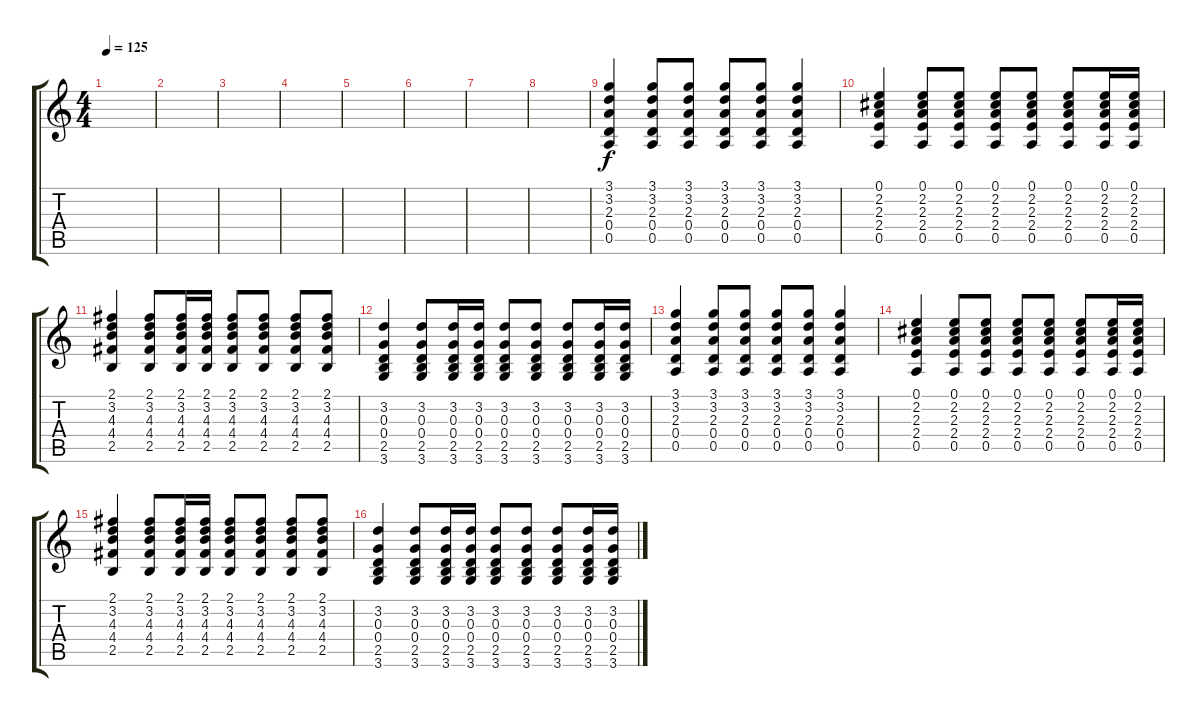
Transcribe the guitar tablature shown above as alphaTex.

\track "" {instrument acousticguitarsteel}
\staff {score tabs}
\tuning (E4 B3 G3 D3 A2 E2) {hide}
\ts (4 4)
\tempo 125
\clef g2
\ks c
|
|
|
|
|
|
|
|
(3.1 3.2 2.3 0.4 0.5).4 (3.1 3.2 2.3 0.4 0.5).8 (3.1 3.2 2.3 0.4 0.5).8 (3.1 3.2 2.3 0.4 0.5).8 (3.1 3.2 2.3 0.4 0.5).8 (3.1 3.2 2.3 0.4 0.5).4 |
(0.1 2.2 2.3 2.4 0.5).4 (0.1 2.2 2.3 2.4 0.5).8 (0.1 2.2 2.3 2.4 0.5).8 (0.1 2.2 2.3 2.4 0.5).8 (0.1 2.2 2.3 2.4 0.5).8 (0.1 2.2 2.3 2.4 0.5).8 (0.1 2.2 2.3 2.4 0.5).16 (0.1 2.2 2.3 2.4 0.5).16 |
(2.1 3.2 4.3 4.4 2.5).4 (2.1 3.2 4.3 4.4 2.5).8 (2.1 3.2 4.3 4.4 2.5).16 (2.1 3.2 4.3 4.4 2.5).16 (2.1 3.2 4.3 4.4 2.5).8 (2.1 3.2 4.3 4.4 2.5).8 (2.1 3.2 4.3 4.4 2.5).8 (2.1 3.2 4.3 4.4 2.5).8 |
(3.2 0.3 0.4 2.5 3.6).4 (3.2 0.3 0.4 2.5 3.6).8 (3.2 0.3 0.4 2.5 3.6).16 (3.2 0.3 0.4 2.5 3.6).16 (3.2 0.3 0.4 2.5 3.6).8 (3.2 0.3 0.4 2.5 3.6).8 (3.2 0.3 0.4 2.5 3.6).8 (3.2 0.3 0.4 2.5 3.6).16 (3.2 0.3 0.4 2.5 3.6).16 |
(3.1 3.2 2.3 0.4 0.5).4 (3.1 3.2 2.3 0.4 0.5).8 (3.1 3.2 2.3 0.4 0.5).8 (3.1 3.2 2.3 0.4 0.5).8 (3.1 3.2 2.3 0.4 0.5).8 (3.1 3.2 2.3 0.4 0.5).4 |
(0.1 2.2 2.3 2.4 0.5).4 (0.1 2.2 2.3 2.4 0.5).8 (0.1 2.2 2.3 2.4 0.5).8 (0.1 2.2 2.3 2.4 0.5).8 (0.1 2.2 2.3 2.4 0.5).8 (0.1 2.2 2.3 2.4 0.5).8 (0.1 2.2 2.3 2.4 0.5).16 (0.1 2.2 2.3 2.4 0.5).16 |
(2.1 3.2 4.3 4.4 2.5).4 (2.1 3.2 4.3 4.4 2.5).8 (2.1 3.2 4.3 4.4 2.5).16 (2.1 3.2 4.3 4.4 2.5).16 (2.1 3.2 4.3 4.4 2.5).8 (2.1 3.2 4.3 4.4 2.5).8 (2.1 3.2 4.3 4.4 2.5).8 (2.1 3.2 4.3 4.4 2.5).8 |
(3.2 0.3 0.4 2.5 3.6).4 (3.2 0.3 0.4 2.5 3.6).8 (3.2 0.3 0.4 2.5 3.6).16 (3.2 0.3 0.4 2.5 3.6).16 (3.2 0.3 0.4 2.5 3.6).8 (3.2 0.3 0.4 2.5 3.6).8 (3.2 0.3 0.4 2.5 3.6).8 (3.2 0.3 0.4 2.5 3.6).16 (3.2 0.3 0.4 2.5 3.6).16
